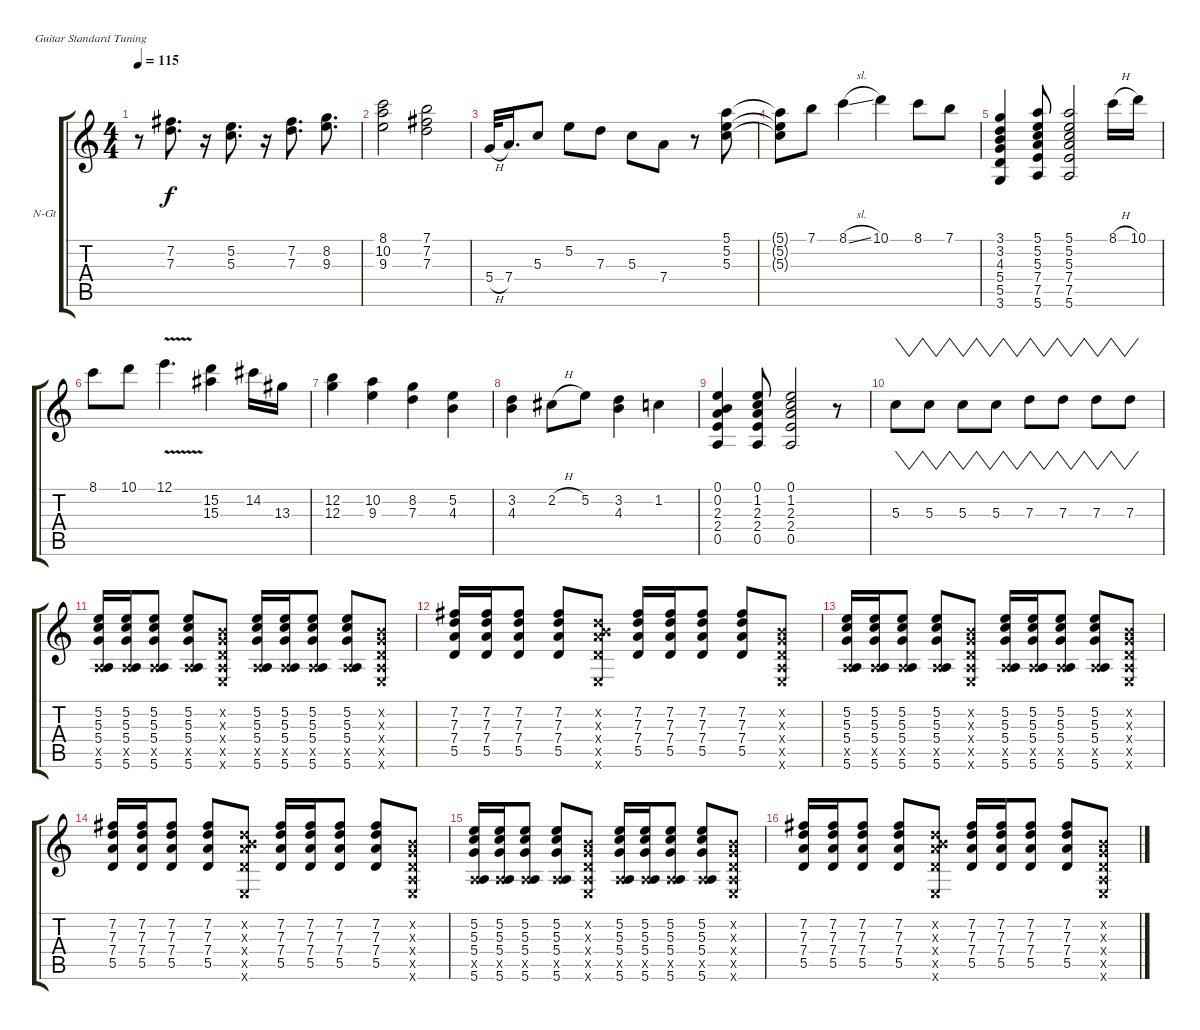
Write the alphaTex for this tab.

\bracketExtendMode groupsimilarinstruments
\firstSystemTrackNameOrientation horizontal
\otherSystemsTrackNameOrientation horizontal
\track ("Gabriela" "N-Gt") {instrument acousticguitarnylon}
\staff {score tabs}
\tuning (E4 B3 G3 D3 A2 E2)
\ts (4 4)
\tempo 115
\clef g2
\ks c
r.8{dy f} (7.2 7.3).8{d} r.16 (5.2 5.3).8{d} r.16 (7.2 7.3).8{d} (8.2 9.3).8{d} |
(8.1 10.2 9.3).2 (7.1 7.2 7.3).2 |
5.4{h}.32 7.4.16{d} 5.3.8 5.2.8 7.3.8 5.3.8 7.4.8 r.8 (5.1 5.2 5.3).8 |
(5.1{t} 5.2{t} 5.3{t}).8 7.1.8 8.1{sl}.4 10.1.4 8.1.8 7.1.8 |
(3.1 3.2 4.3 5.4 5.5 3.6).4 (5.1 5.2 5.3 7.4 7.5 5.6).8 (5.1 5.2 5.3 7.4 7.5 5.6).2 8.1{h}.16 10.1.16 |
8.1.8 10.1.8 12.1{v}.4{d} (15.2 15.3).4 14.2.16 13.3.16 |
(12.2 12.3).4 (10.2 9.3).4 (8.2 7.3).4 (5.2 4.3).4 |
(3.2 4.3).4 2.2{h}.8 5.2.8 (3.2 4.3).4 1.2.4 |
(0.1 0.2 2.3 2.4 0.5).4 (0.1 1.2 2.3 2.4 0.5).8 (0.1 1.2 2.3 2.4 0.5).2 r.8 |
5.3.8{vw} 5.3.8{vw} 5.3.8{vw} 5.3.8{vw} 7.3.8{vw} 7.3.8{vw} 7.3.8{vw} 7.3.8{vw} |
(5.2 5.3 5.4 0.5{x} 5.6).16 (5.2 5.3 5.4 0.5{x} 5.6).16 (5.2 5.3 5.4 0.5{x} 5.6).8 (5.2 5.3 5.4 0.5{x} 5.6).8 (0.2{x} 0.3{x} 0.4{x} 0.5{x} 0.6{x}).8 (5.2 5.3 5.4 0.5{x} 5.6).16 (5.2 5.3 5.4 0.5{x} 5.6).16 (5.2 5.3 5.4 0.5{x} 5.6).8 (5.2 5.3 5.4 0.5{x} 5.6).8 (0.2{x} 0.3{x} 0.4{x} 0.5{x} 0.6{x}).8 |
(7.2 7.3 7.4 5.5).16 (7.2 7.3 7.4 5.5).16 (7.2 7.3 7.4 5.5).8 (7.2 7.3 7.4 5.5).8 (0.2{x} 7.3{x} 7.4{x} 5.5{x} 0.6{x}).8 (7.2 7.3 7.4 5.5).16 (7.2 7.3 7.4 5.5).16 (7.2 7.3 7.4 5.5).8 (7.2 7.3 7.4 5.5).8 (0.2{x} 0.3{x} 0.4{x} 0.5{x} 0.6{x}).8 |
(5.2 5.3 5.4 0.5{x} 5.6).16 (5.2 5.3 5.4 0.5{x} 5.6).16 (5.2 5.3 5.4 0.5{x} 5.6).8 (5.2 5.3 5.4 0.5{x} 5.6).8 (0.2{x} 0.3{x} 0.4{x} 0.5{x} 0.6{x}).8 (5.2 5.3 5.4 0.5{x} 5.6).16 (5.2 5.3 5.4 0.5{x} 5.6).16 (5.2 5.3 5.4 0.5{x} 5.6).8 (5.2 5.3 5.4 0.5{x} 5.6).8 (0.2{x} 0.3{x} 0.4{x} 0.5{x} 0.6{x}).8 |
(7.2 7.3 7.4 5.5).16 (7.2 7.3 7.4 5.5).16 (7.2 7.3 7.4 5.5).8 (7.2 7.3 7.4 5.5).8 (0.2{x} 7.3{x} 7.4{x} 5.5{x} 0.6{x}).8 (7.2 7.3 7.4 5.5).16 (7.2 7.3 7.4 5.5).16 (7.2 7.3 7.4 5.5).8 (7.2 7.3 7.4 5.5).8 (0.2{x} 0.3{x} 0.4{x} 0.5{x} 0.6{x}).8 |
(5.2 5.3 5.4 0.5{x} 5.6).16 (5.2 5.3 5.4 0.5{x} 5.6).16 (5.2 5.3 5.4 0.5{x} 5.6).8 (5.2 5.3 5.4 0.5{x} 5.6).8 (0.2{x} 0.3{x} 0.4{x} 0.5{x} 0.6{x}).8 (5.2 5.3 5.4 0.5{x} 5.6).16 (5.2 5.3 5.4 0.5{x} 5.6).16 (5.2 5.3 5.4 0.5{x} 5.6).8 (5.2 5.3 5.4 0.5{x} 5.6).8 (0.2{x} 0.3{x} 0.4{x} 0.5{x} 0.6{x}).8 |
(7.2 7.3 7.4 5.5).16 (7.2 7.3 7.4 5.5).16 (7.2 7.3 7.4 5.5).8 (7.2 7.3 7.4 5.5).8 (0.2{x} 7.3{x} 7.4{x} 5.5{x} 0.6{x}).8 (7.2 7.3 7.4 5.5).16 (7.2 7.3 7.4 5.5).16 (7.2 7.3 7.4 5.5).8 (7.2 7.3 7.4 5.5).8 (0.2{x} 0.3{x} 0.4{x} 0.5{x} 0.6{x}).8
